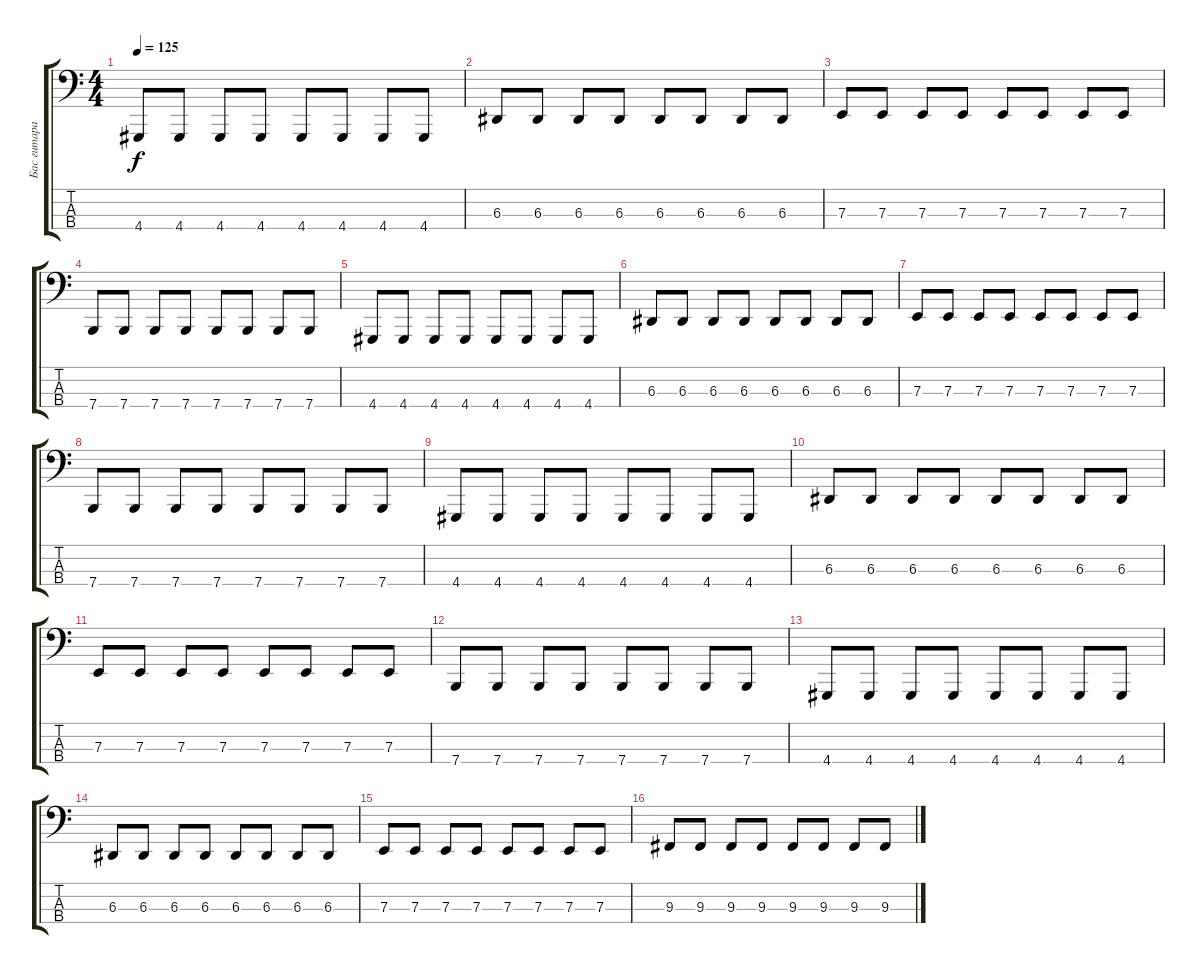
\track ("Бас гитара" "Бас гитара") {instrument lead8bassandlead}
\staff {score tabs}
\tuning (G2 D2 A1 E1) {hide}
\ts (4 4)
\tempo 125
\clef f4
\ks c
4.4.8{dy f} 4.4.8 4.4.8 4.4.8 4.4.8 4.4.8 4.4.8 4.4.8 |
6.3.8 6.3.8 6.3.8 6.3.8 6.3.8 6.3.8 6.3.8 6.3.8 |
7.3.8 7.3.8 7.3.8 7.3.8 7.3.8 7.3.8 7.3.8 7.3.8 |
7.4.8 7.4.8 7.4.8 7.4.8 7.4.8 7.4.8 7.4.8 7.4.8 |
4.4.8 4.4.8 4.4.8 4.4.8 4.4.8 4.4.8 4.4.8 4.4.8 |
6.3.8 6.3.8 6.3.8 6.3.8 6.3.8 6.3.8 6.3.8 6.3.8 |
7.3.8 7.3.8 7.3.8 7.3.8 7.3.8 7.3.8 7.3.8 7.3.8 |
7.4.8 7.4.8 7.4.8 7.4.8 7.4.8 7.4.8 7.4.8 7.4.8 |
4.4.8 4.4.8 4.4.8 4.4.8 4.4.8 4.4.8 4.4.8 4.4.8 |
6.3.8 6.3.8 6.3.8 6.3.8 6.3.8 6.3.8 6.3.8 6.3.8 |
7.3.8 7.3.8 7.3.8 7.3.8 7.3.8 7.3.8 7.3.8 7.3.8 |
7.4.8 7.4.8 7.4.8 7.4.8 7.4.8 7.4.8 7.4.8 7.4.8 |
4.4.8 4.4.8 4.4.8 4.4.8 4.4.8 4.4.8 4.4.8 4.4.8 |
6.3.8 6.3.8 6.3.8 6.3.8 6.3.8 6.3.8 6.3.8 6.3.8 |
7.3.8 7.3.8 7.3.8 7.3.8 7.3.8 7.3.8 7.3.8 7.3.8 |
9.3.8 9.3.8 9.3.8 9.3.8 9.3.8 9.3.8 9.3.8 9.3.8
